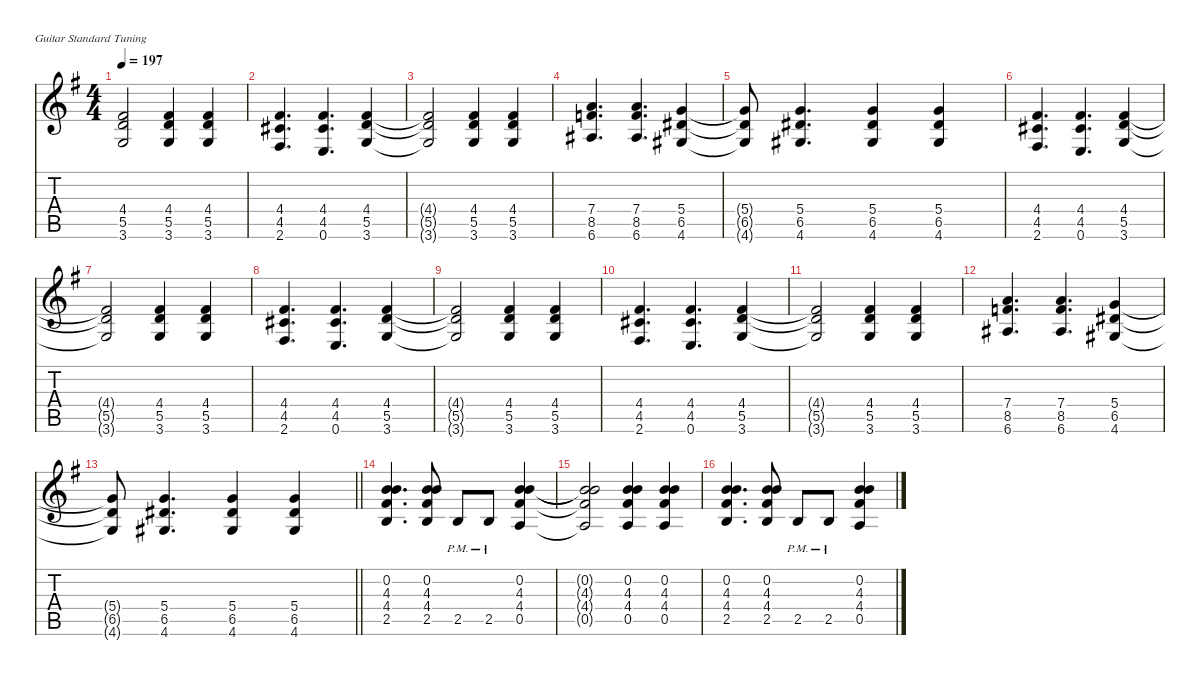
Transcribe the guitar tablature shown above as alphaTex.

\defaultSystemsLayout 4
\hideDynamics
\bracketExtendMode nobrackets
\singleTrackTrackNamePolicy hidden
\multiTrackTrackNamePolicy hidden
\firstSystemTrackNameMode fullname
\firstSystemTrackNameOrientation horizontal
\otherSystemsTrackNameOrientation horizontal
\track ("Guitar 1" "dist.guit.") {mute instrument distortionguitar}
\staff {score tabs}
\tuning (E4 B3 G3 D3 A2 E2)
\ts (4 4)
\tempo 197
\clef g2
\ks eminor
(4.4{t acc #} 5.5{t acc forcenatural} 3.6{t acc forcenatural}).2{dy f beam Up} (4.4{acc #} 5.5{acc forcenatural} 3.6{acc forcenatural}).4{beam Up} (4.4{acc #} 5.5{acc forcenatural} 3.6{acc forcenatural}).4{beam Up} |
(4.4{acc #} 4.5{acc #} 2.6{acc #}).4{d beam Up} (4.4{acc #} 4.5{acc #} 0.6{acc forcenatural}).4{d beam Up} (4.4{acc #} 5.5{acc forcenatural} 3.6{acc forcenatural}).4{beam Up} |
(4.4{t acc #} 5.5{t acc forcenatural} 3.6{t acc forcenatural}).2{beam Up} (4.4{acc #} 5.5{acc forcenatural} 3.6{acc forcenatural}).4{beam Up} (4.4{acc #} 5.5{acc forcenatural} 3.6{acc forcenatural}).4{beam Up} |
(7.4{acc forcenatural} 8.5{acc forcenatural} 6.6{acc #}).4{d beam Up} (7.4{acc forcenatural} 8.5{acc forcenatural} 6.6{acc #}).4{d beam Up} (5.4{acc forcenatural} 6.5{acc #} 4.6{acc #}).4{beam Up} |
(5.4{t acc forcenatural} 6.5{t acc #} 4.6{t acc #}).8{beam Up} (5.4{acc forcenatural} 6.5{acc #} 4.6{acc #}).4{d beam Up} (5.4{acc forcenatural} 6.5{acc #} 4.6{acc #}).4{beam Up} (5.4{acc forcenatural} 6.5{acc #} 4.6{acc #}).4{beam Up} |
(4.4{acc #} 4.5{acc #} 2.6{acc #}).4{d beam Up} (4.4{acc #} 4.5{acc #} 0.6{acc forcenatural}).4{d beam Up} (4.4{acc #} 5.5{acc forcenatural} 3.6{acc forcenatural}).4{beam Up} |
(4.4{t acc #} 5.5{t acc forcenatural} 3.6{t acc forcenatural}).2{beam Up} (4.4{acc #} 5.5{acc forcenatural} 3.6{acc forcenatural}).4{beam Up} (4.4{acc #} 5.5{acc forcenatural} 3.6{acc forcenatural}).4{beam Up} |
(4.4{acc #} 4.5{acc #} 2.6{acc #}).4{d beam Up} (4.4{acc #} 4.5{acc #} 0.6{acc forcenatural}).4{d beam Up} (4.4{acc #} 5.5{acc forcenatural} 3.6{acc forcenatural}).4{beam Up} |
(4.4{t acc #} 5.5{t acc forcenatural} 3.6{t acc forcenatural}).2{beam Up} (4.4{acc #} 5.5{acc forcenatural} 3.6{acc forcenatural}).4{beam Up} (4.4{acc #} 5.5{acc forcenatural} 3.6{acc forcenatural}).4{beam Up} |
(4.4{acc #} 4.5{acc #} 2.6{acc #}).4{d beam Up} (4.4{acc #} 4.5{acc #} 0.6{acc forcenatural}).4{d beam Up} (4.4{acc #} 5.5{acc forcenatural} 3.6{acc forcenatural}).4{beam Up} |
(4.4{t acc #} 5.5{t acc forcenatural} 3.6{t acc forcenatural}).2{beam Up} (4.4{acc #} 5.5{acc forcenatural} 3.6{acc forcenatural}).4{beam Up} (4.4{acc #} 5.5{acc forcenatural} 3.6{acc forcenatural}).4{beam Up} |
(7.4{acc forcenatural} 8.5{acc forcenatural} 6.6{acc #}).4{d beam Up} (7.4{acc forcenatural} 8.5{acc forcenatural} 6.6{acc #}).4{d beam Up} (5.4{acc forcenatural} 6.5{acc #} 4.6{acc #}).4{beam Up} |
\barLineRight lightlight
(5.4{t acc forcenatural} 6.5{t acc #} 4.6{t acc #}).8{beam Up} (5.4{acc forcenatural} 6.5{acc #} 4.6{acc #}).4{d beam Up} (5.4{acc forcenatural} 6.5{acc #} 4.6{acc #}).4{beam Up} (5.4{acc forcenatural} 6.5{acc #} 4.6{acc #}).4{beam Up} |
(0.2{acc forcenatural} 4.3{acc forcenatural} 4.4{acc #} 2.5{acc forcenatural}).4{d beam Up} (0.2{acc forcenatural} 4.3{acc forcenatural} 4.4{acc #} 2.5{acc forcenatural}).8{beam Up} 2.5{pm acc forcenatural}.8{beam Up} 2.5{pm acc forcenatural}.8{beam Up} (0.2{acc forcenatural} 4.3{acc forcenatural} 4.4{acc #} 0.5{acc forcenatural}).4{beam Up} |
(0.2{t acc forcenatural} 4.3{t acc forcenatural} 4.4{t acc #} 0.5{t acc forcenatural}).2{beam Up} (0.2{acc forcenatural} 4.3{acc forcenatural} 4.4{acc #} 0.5{acc forcenatural}).4{beam Up} (0.2{acc forcenatural} 4.3{acc forcenatural} 4.4{acc #} 0.5{acc forcenatural}).4{beam Up} |
(0.2{acc forcenatural} 4.3{acc forcenatural} 4.4{acc #} 2.5{acc forcenatural}).4{d beam Up} (0.2{acc forcenatural} 4.3{acc forcenatural} 4.4{acc #} 2.5{acc forcenatural}).8{beam Up} 2.5{pm acc forcenatural}.8{beam Up} 2.5{pm acc forcenatural}.8{beam Up} (0.2{acc forcenatural} 4.3{acc forcenatural} 4.4{acc #} 0.5{acc forcenatural}).4{beam Up}
